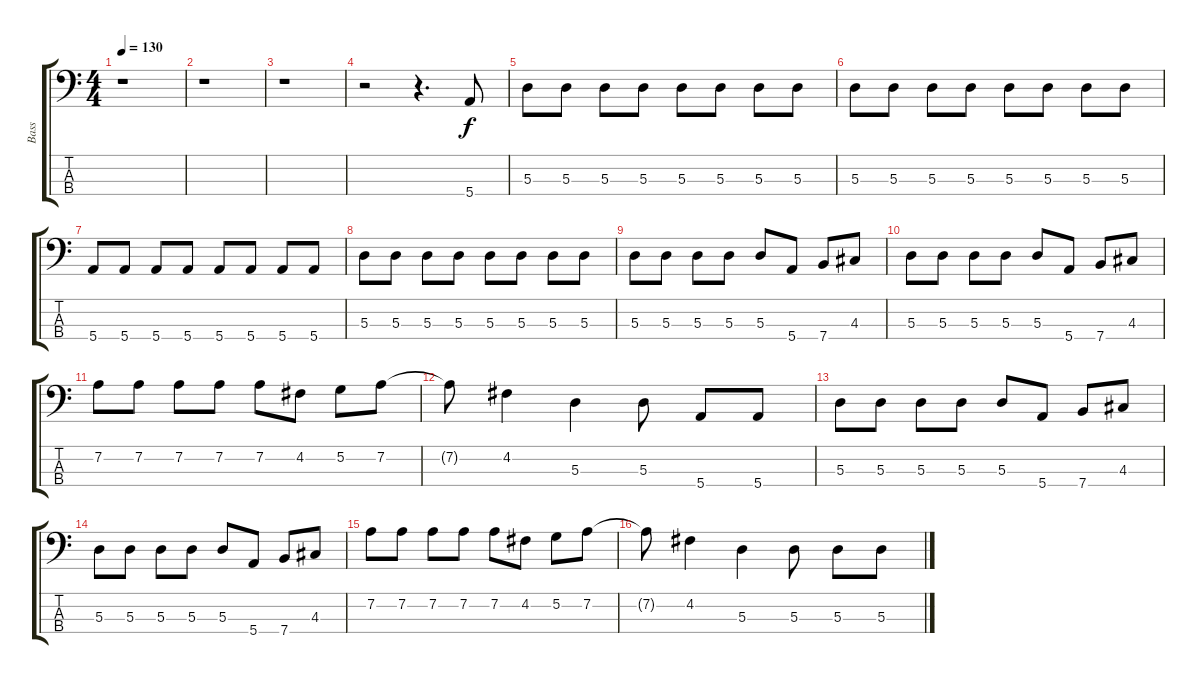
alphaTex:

\track ("Bass" "Bass") {instrument electricbasspick}
\staff {score tabs}
\tuning (G2 D2 A1 E1) {hide}
\ts (4 4)
\tempo 130
\clef f4
\ks c
r.1{dy f instrument electricbasspick} |
r.1 |
r.1 |
r.2 r.4{d} 5.4.8 |
5.3.8 5.3.8 5.3.8 5.3.8 5.3.8 5.3.8 5.3.8 5.3.8 |
5.3.8 5.3.8 5.3.8 5.3.8 5.3.8 5.3.8 5.3.8 5.3.8 |
5.4.8 5.4.8 5.4.8 5.4.8 5.4.8 5.4.8 5.4.8 5.4.8 |
5.3.8 5.3.8 5.3.8 5.3.8 5.3.8 5.3.8 5.3.8 5.3.8 |
5.3.8 5.3.8 5.3.8 5.3.8 5.3.8 5.4.8 7.4.8 4.3.8 |
5.3.8 5.3.8 5.3.8 5.3.8 5.3.8 5.4.8 7.4.8 4.3.8 |
7.2.8 7.2.8 7.2.8 7.2.8 7.2.8 4.2.8 5.2.8 7.2.8 |
7.2{t}.8 4.2.4 5.3.4 5.3.8 5.4.8 5.4.8 |
5.3.8 5.3.8 5.3.8 5.3.8 5.3.8 5.4.8 7.4.8 4.3.8 |
5.3.8 5.3.8 5.3.8 5.3.8 5.3.8 5.4.8 7.4.8 4.3.8 |
7.2.8 7.2.8 7.2.8 7.2.8 7.2.8 4.2.8 5.2.8 7.2.8 |
7.2{t}.8 4.2.4 5.3.4 5.3.8 5.3.8 5.3.8
